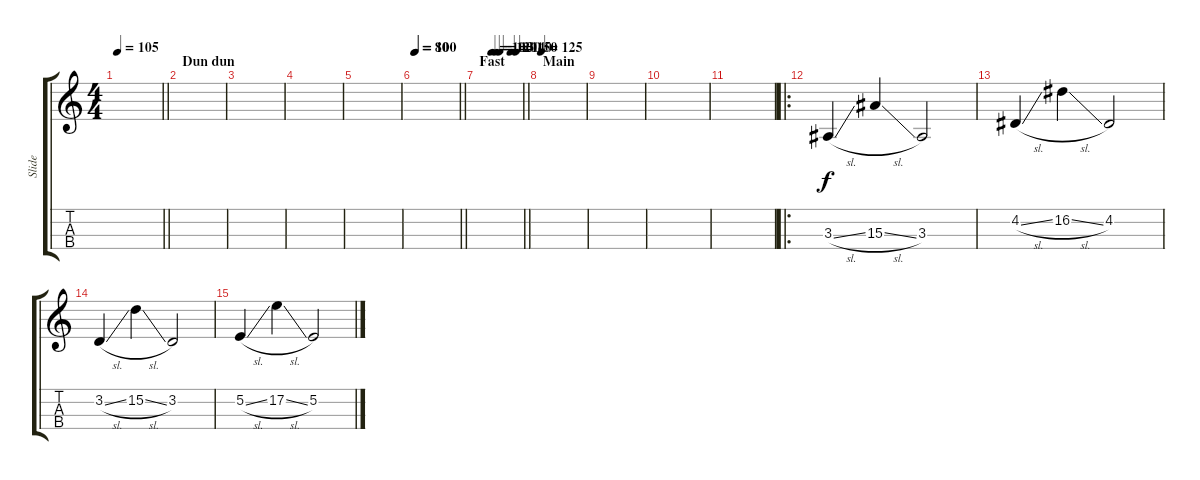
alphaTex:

\track ("Slide" "Slide") {instrument trombone}
\staff {score tabs}
\tuning (E4 B3 G3 D3) {hide}
\ts (4 4)
\tempo 105
\clef g2
\barLineRight lightlight
\ks c
|
\section ("" "Dun dun")
|
|
|
|
\tempo 80
\tempo (100 0.015625)
\barLineRight lightlight
|
\section ("" "Fast")
\tempo (100 0.3125)
\tempo (120 0.40625)
\tempo (130 0.5)
\tempo (140 0.75)
\tempo (150 0.875)
\barLineRight lightlight
|
\section ("" "Main")
\tempo 125
|
|
|
|
\ro
3.3{sl}.4 15.3{sl}.4 3.3.2 |
4.2{sl}.4 16.2{sl}.4 4.2.2 |
3.2{sl}.4 15.2{sl}.4 3.2.2 |
5.2{sl}.4 17.2{sl}.4 5.2.2
